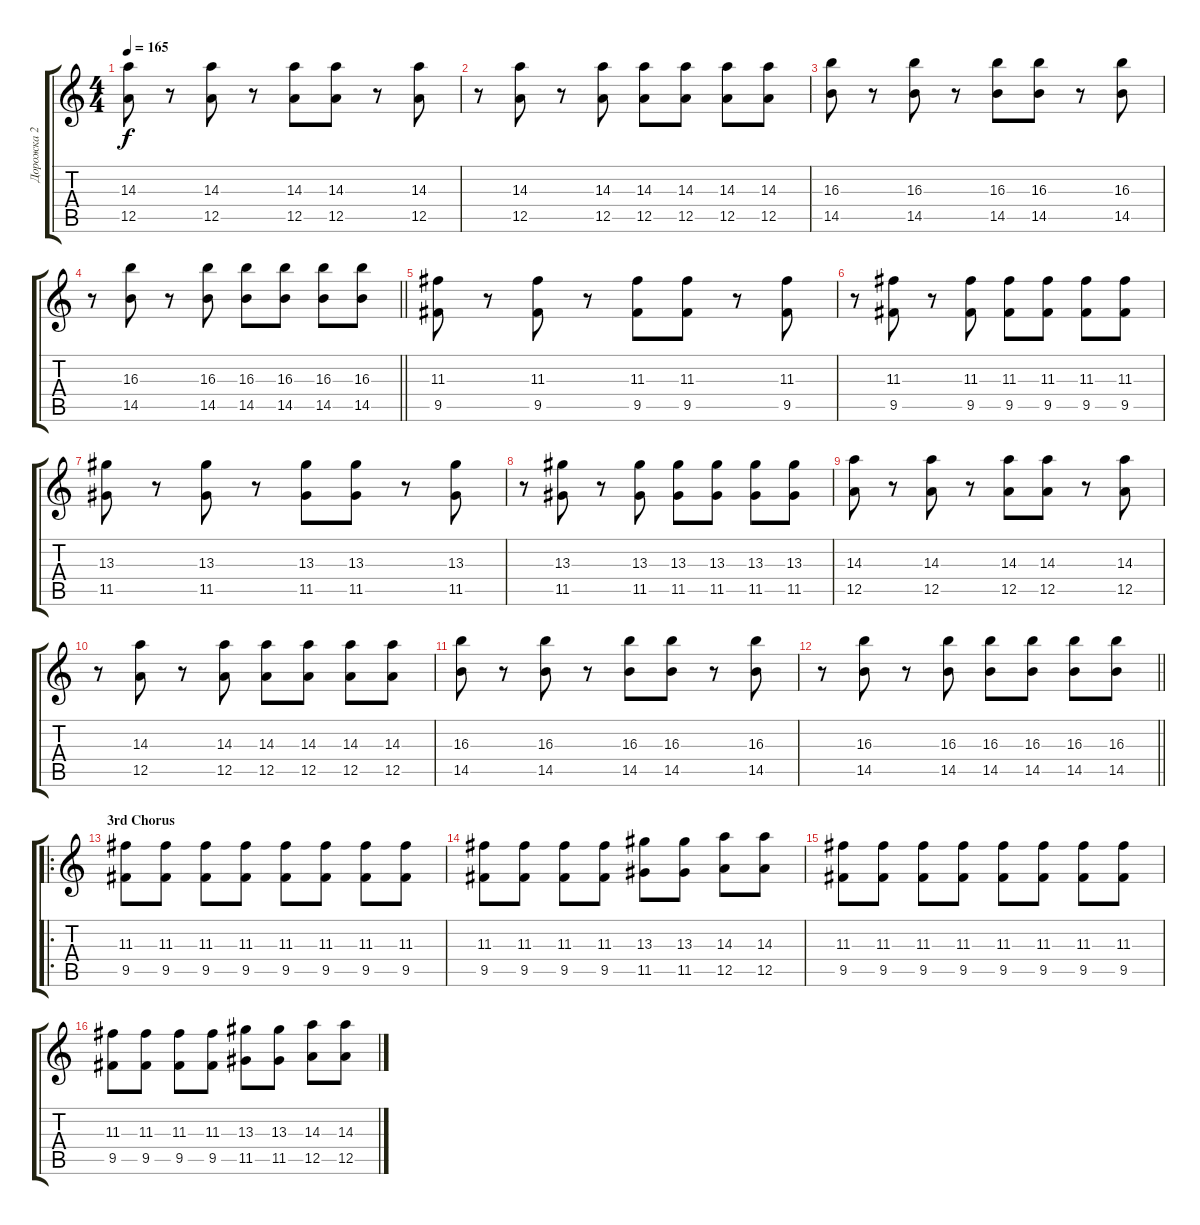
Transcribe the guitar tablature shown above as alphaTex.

\track ("Дорожка 2" "Дорожка 2") {instrument overdrivenguitar}
\staff {score tabs}
\tuning (E4 B3 G3 D3 A2 D2) {hide}
\ts (4 4)
\tempo 165
\clef g2
\ks c
(14.3 12.5).8{dy f} r.8 (14.3 12.5).8 r.8 (14.3 12.5).8 (14.3 12.5).8 r.8 (14.3 12.5).8 |
r.8 (14.3 12.5).8 r.8 (14.3 12.5).8 (14.3 12.5).8 (14.3 12.5).8 (14.3 12.5).8 (14.3 12.5).8 |
(16.3 14.5).8 r.8 (16.3 14.5).8 r.8 (16.3 14.5).8 (16.3 14.5).8 r.8 (16.3 14.5).8 |
\barLineRight lightlight
r.8 (16.3 14.5).8 r.8 (16.3 14.5).8 (16.3 14.5).8 (16.3 14.5).8 (16.3 14.5).8 (16.3 14.5).8 |
(11.3 9.5).8 r.8 (11.3 9.5).8 r.8 (11.3 9.5).8 (11.3 9.5).8 r.8 (11.3 9.5).8 |
r.8 (11.3 9.5).8 r.8 (11.3 9.5).8 (11.3 9.5).8 (11.3 9.5).8 (11.3 9.5).8 (11.3 9.5).8 |
(13.3 11.5).8 r.8 (13.3 11.5).8 r.8 (13.3 11.5).8 (13.3 11.5).8 r.8 (13.3 11.5).8 |
r.8 (13.3 11.5).8 r.8 (13.3 11.5).8 (13.3 11.5).8 (13.3 11.5).8 (13.3 11.5).8 (13.3 11.5).8 |
(14.3 12.5).8 r.8 (14.3 12.5).8 r.8 (14.3 12.5).8 (14.3 12.5).8 r.8 (14.3 12.5).8 |
r.8 (14.3 12.5).8 r.8 (14.3 12.5).8 (14.3 12.5).8 (14.3 12.5).8 (14.3 12.5).8 (14.3 12.5).8 |
(16.3 14.5).8 r.8 (16.3 14.5).8 r.8 (16.3 14.5).8 (16.3 14.5).8 r.8 (16.3 14.5).8 |
\barLineRight lightlight
r.8 (16.3 14.5).8 r.8 (16.3 14.5).8 (16.3 14.5).8 (16.3 14.5).8 (16.3 14.5).8 (16.3 14.5).8 |
\ro
\section ("" "3rd Chorus")
(11.3 9.5).8 (11.3 9.5).8 (11.3 9.5).8 (11.3 9.5).8 (11.3 9.5).8 (11.3 9.5).8 (11.3 9.5).8 (11.3 9.5).8 |
(11.3 9.5).8 (11.3 9.5).8 (11.3 9.5).8 (11.3 9.5).8 (13.3 11.5).8 (13.3 11.5).8 (14.3 12.5).8 (14.3 12.5).8 |
(11.3 9.5).8 (11.3 9.5).8 (11.3 9.5).8 (11.3 9.5).8 (11.3 9.5).8 (11.3 9.5).8 (11.3 9.5).8 (11.3 9.5).8 |
(11.3 9.5).8 (11.3 9.5).8 (11.3 9.5).8 (11.3 9.5).8 (13.3 11.5).8 (13.3 11.5).8 (14.3 12.5).8 (14.3 12.5).8
